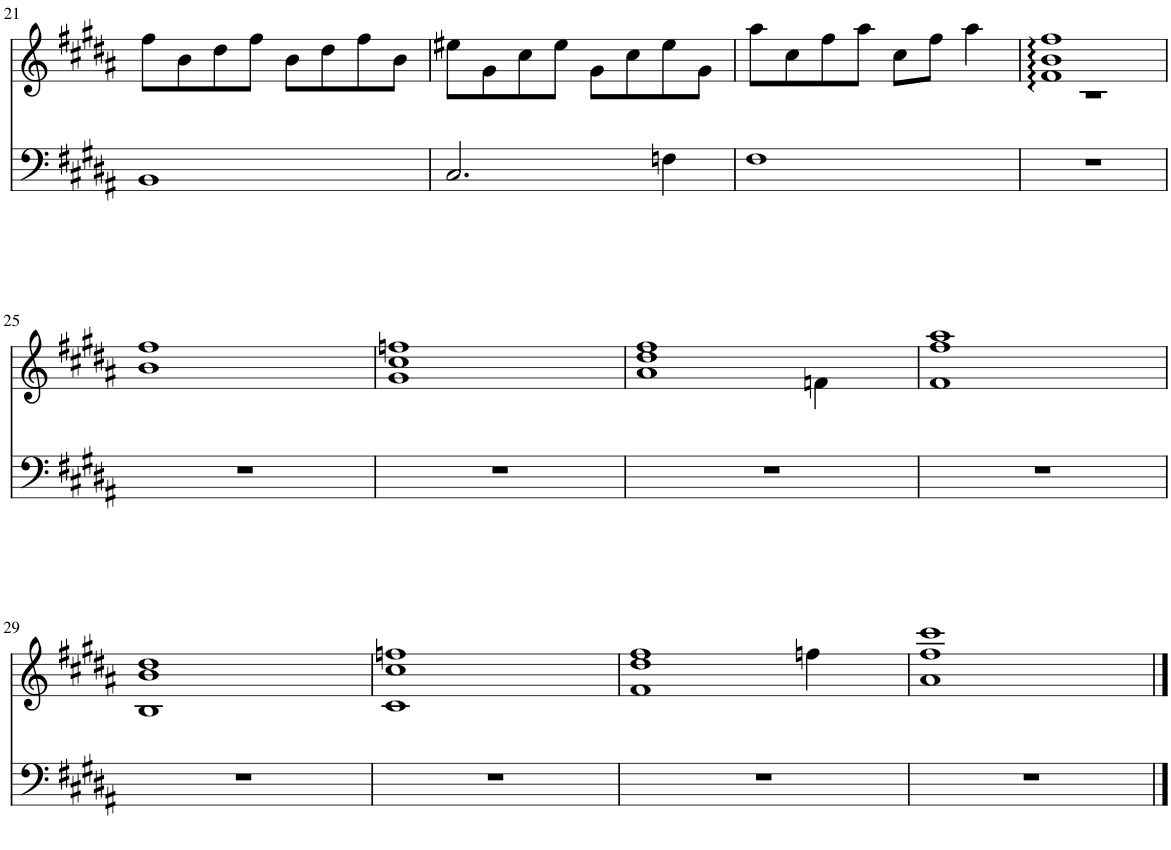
**kern	**kern
*part1	*part1
*staff2	*staff1
*I"Piano	*
*I'Pno.	*
!!LO:PB:g=z
*clefF4	*clefG2
*k[f#c#g#d#a#]	*k[f#c#g#d#a#]
*M4/4	*M4/4
=21	=21
1BB	8ff#\L
.	8b\
.	8dd#\
.	8ff#\J
.	8b\L
.	8dd#\
.	8ff#\
.	8b\J
=22	=22
2.C#/	8ee#X\L
.	8g#\
.	8cc#\
.	8ee#\J
.	8g#\L
.	8cc#\
4Fn\	8ee#\
.	8g#\J
=23	=23
1F#	8aa#\L
.	8cc#\
.	8ff#\
.	8aa#\J
.	8cc#\L
.	8ff#\J
.	4aa#\
=24	=24
*	*^
1r	1f#: 1b: 1ff#:	1r
*	*v	*v
!!LO:LB:g=z
=25	=25
1r	1b 1ff#
=26	=26
1r	1g# 1cc# 1ffn
=27	=27
*	*^
1r	1a# 1dd# 1ff#	2.ryy
.	.	4fn\
*	*v	*v
=28	=28
1r	1f# 1ff# 1aa#
!!LO:LB:g=z
=29	=29
1r	1B 1b 1dd#
=30	=30
1r	1c# 1cc# 1ffn
=31	=31
*	*^
1r	1f# 1dd# 1ff#	2.ryy
.	.	4ffn\
*	*v	*v
=32	=32
1r	1a# 1ff# 1ccc#
==	==
*-	*-
